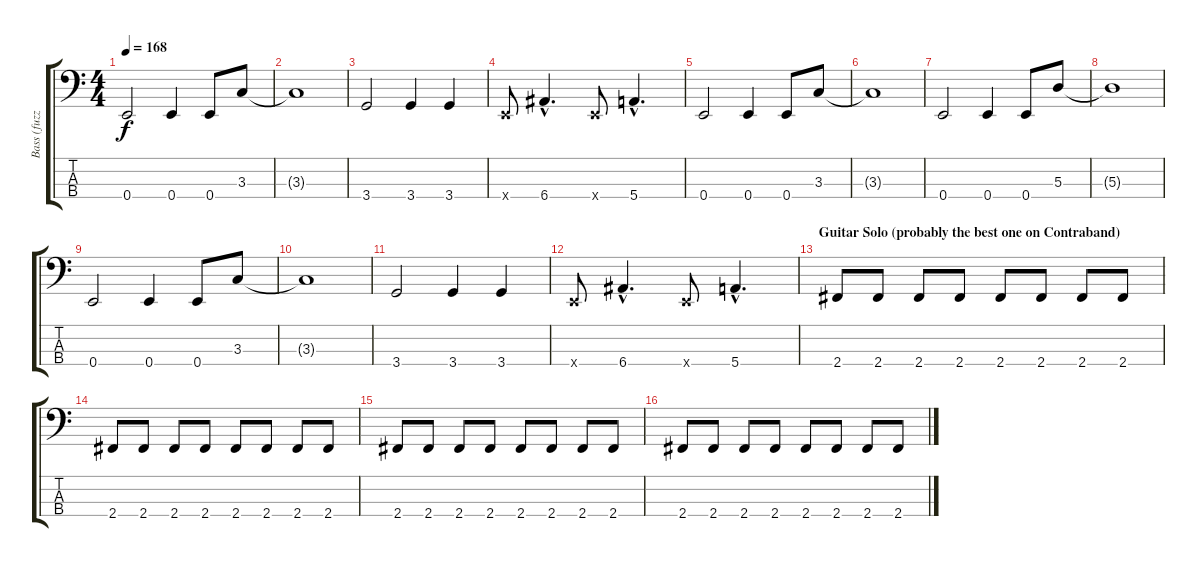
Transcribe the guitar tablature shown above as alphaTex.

\track ("Bass (fuzzy tone added in lead)" "Bass (fuzz") {instrument electricbasspick}
\staff {score tabs}
\tuning (G2 D2 A1 E1) {hide}
\ts (4 4)
\tempo 168
\clef f4
\ks c
0.4.2{dy f} 0.4.4 0.4.8 3.3.8 |
3.3{t}.1 |
3.4.2 3.4.4 3.4.4 |
0.4{x}.8 6.4{hac}.4{d} 0.4{x}.8 5.4{hac}.4{d} |
0.4.2 0.4.4 0.4.8 3.3.8 |
3.3{t}.1 |
0.4.2 0.4.4 0.4.8 5.3.8 |
5.3{t}.1 |
0.4.2 0.4.4 0.4.8 3.3.8 |
3.3{t}.1 |
3.4.2 3.4.4 3.4.4 |
0.4{x}.8 6.4{hac}.4{d} 0.4{x}.8 5.4{hac}.4{d} |
\section ("" "Guitar Solo (probably the best one on Contraband)")
2.4.8 2.4.8 2.4.8 2.4.8 2.4.8 2.4.8 2.4.8 2.4.8 |
2.4.8 2.4.8 2.4.8 2.4.8 2.4.8 2.4.8 2.4.8 2.4.8 |
2.4.8 2.4.8 2.4.8 2.4.8 2.4.8 2.4.8 2.4.8 2.4.8 |
2.4.8 2.4.8 2.4.8 2.4.8 2.4.8 2.4.8 2.4.8 2.4.8
